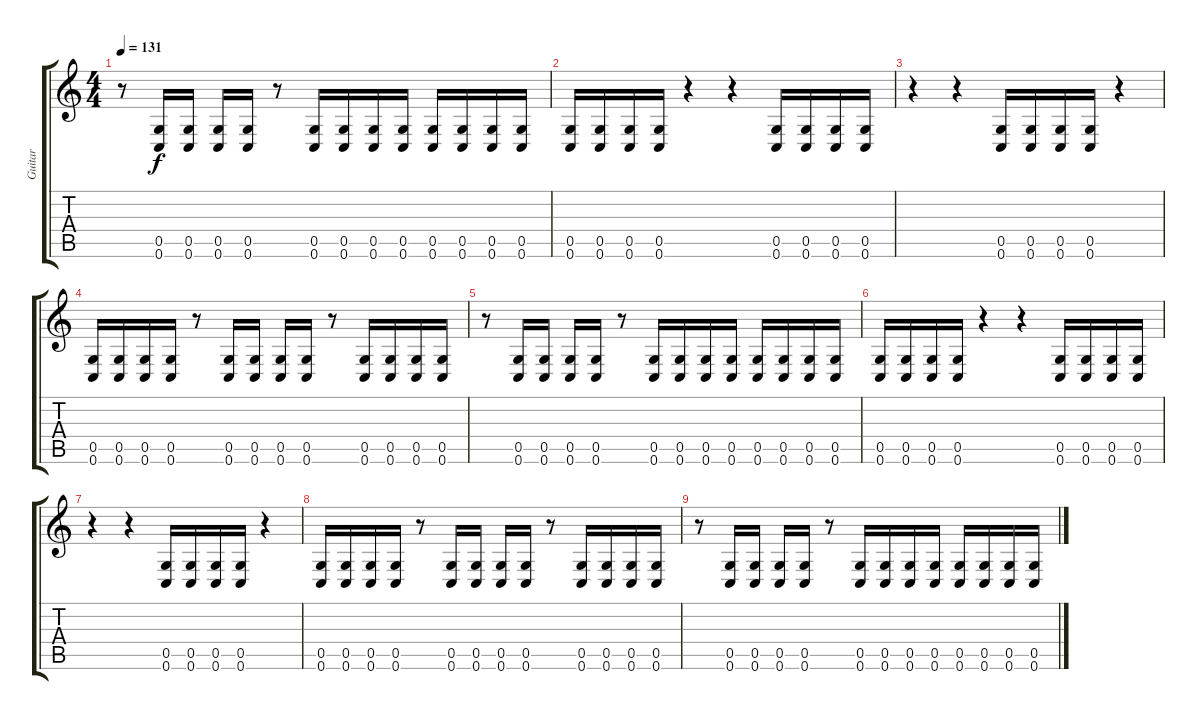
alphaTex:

\track ("Guitar" "Guitar") {instrument overdrivenguitar}
\staff {score tabs}
\tuning (D4 A3 F3 C3 G2 C2) {hide}
\ts (4 4)
\tempo 131
\clef g2
\ks c
r.8{dy f} (0.5 0.6).16 (0.5 0.6).16 (0.5 0.6).16 (0.5 0.6).16 r.8 (0.5 0.6).16 (0.5 0.6).16 (0.5 0.6).16 (0.5 0.6).16 (0.5 0.6).16 (0.5 0.6).16 (0.5 0.6).16 (0.5 0.6).16 |
(0.5 0.6).16{volume 6} (0.5 0.6).16 (0.5 0.6).16 (0.5 0.6).16 r.4 r.4 (0.5 0.6).16 (0.5 0.6).16 (0.5 0.6).16 (0.5 0.6).16 |
r.4 r.4 (0.5 0.6).16 (0.5 0.6).16 (0.5 0.6).16 (0.5 0.6).16 r.4 |
(0.5 0.6).16 (0.5 0.6).16 (0.5 0.6).16 (0.5 0.6).16 r.8 (0.5 0.6).16 (0.5 0.6).16 (0.5 0.6).16 (0.5 0.6).16 r.8 (0.5 0.6).16 (0.5 0.6).16 (0.5 0.6).16 (0.5 0.6).16 |
r.8 (0.5 0.6).16 (0.5 0.6).16 (0.5 0.6).16 (0.5 0.6).16 r.8 (0.5 0.6).16 (0.5 0.6).16 (0.5 0.6).16 (0.5 0.6).16 (0.5 0.6).16 (0.5 0.6).16 (0.5 0.6).16 (0.5 0.6).16 |
(0.5 0.6).16{volume 0} (0.5 0.6).16 (0.5 0.6).16 (0.5 0.6).16 r.4 r.4 (0.5 0.6).16 (0.5 0.6).16 (0.5 0.6).16 (0.5 0.6).16 |
r.4 r.4 (0.5 0.6).16 (0.5 0.6).16 (0.5 0.6).16 (0.5 0.6).16 r.4 |
(0.5 0.6).16 (0.5 0.6).16 (0.5 0.6).16 (0.5 0.6).16 r.8 (0.5 0.6).16 (0.5 0.6).16 (0.5 0.6).16 (0.5 0.6).16 r.8 (0.5 0.6).16 (0.5 0.6).16 (0.5 0.6).16 (0.5 0.6).16 |
r.8 (0.5 0.6).16 (0.5 0.6).16 (0.5 0.6).16 (0.5 0.6).16 r.8 (0.5 0.6).16 (0.5 0.6).16 (0.5 0.6).16 (0.5 0.6).16 (0.5 0.6).16 (0.5 0.6).16 (0.5 0.6).16 (0.5 0.6).16
